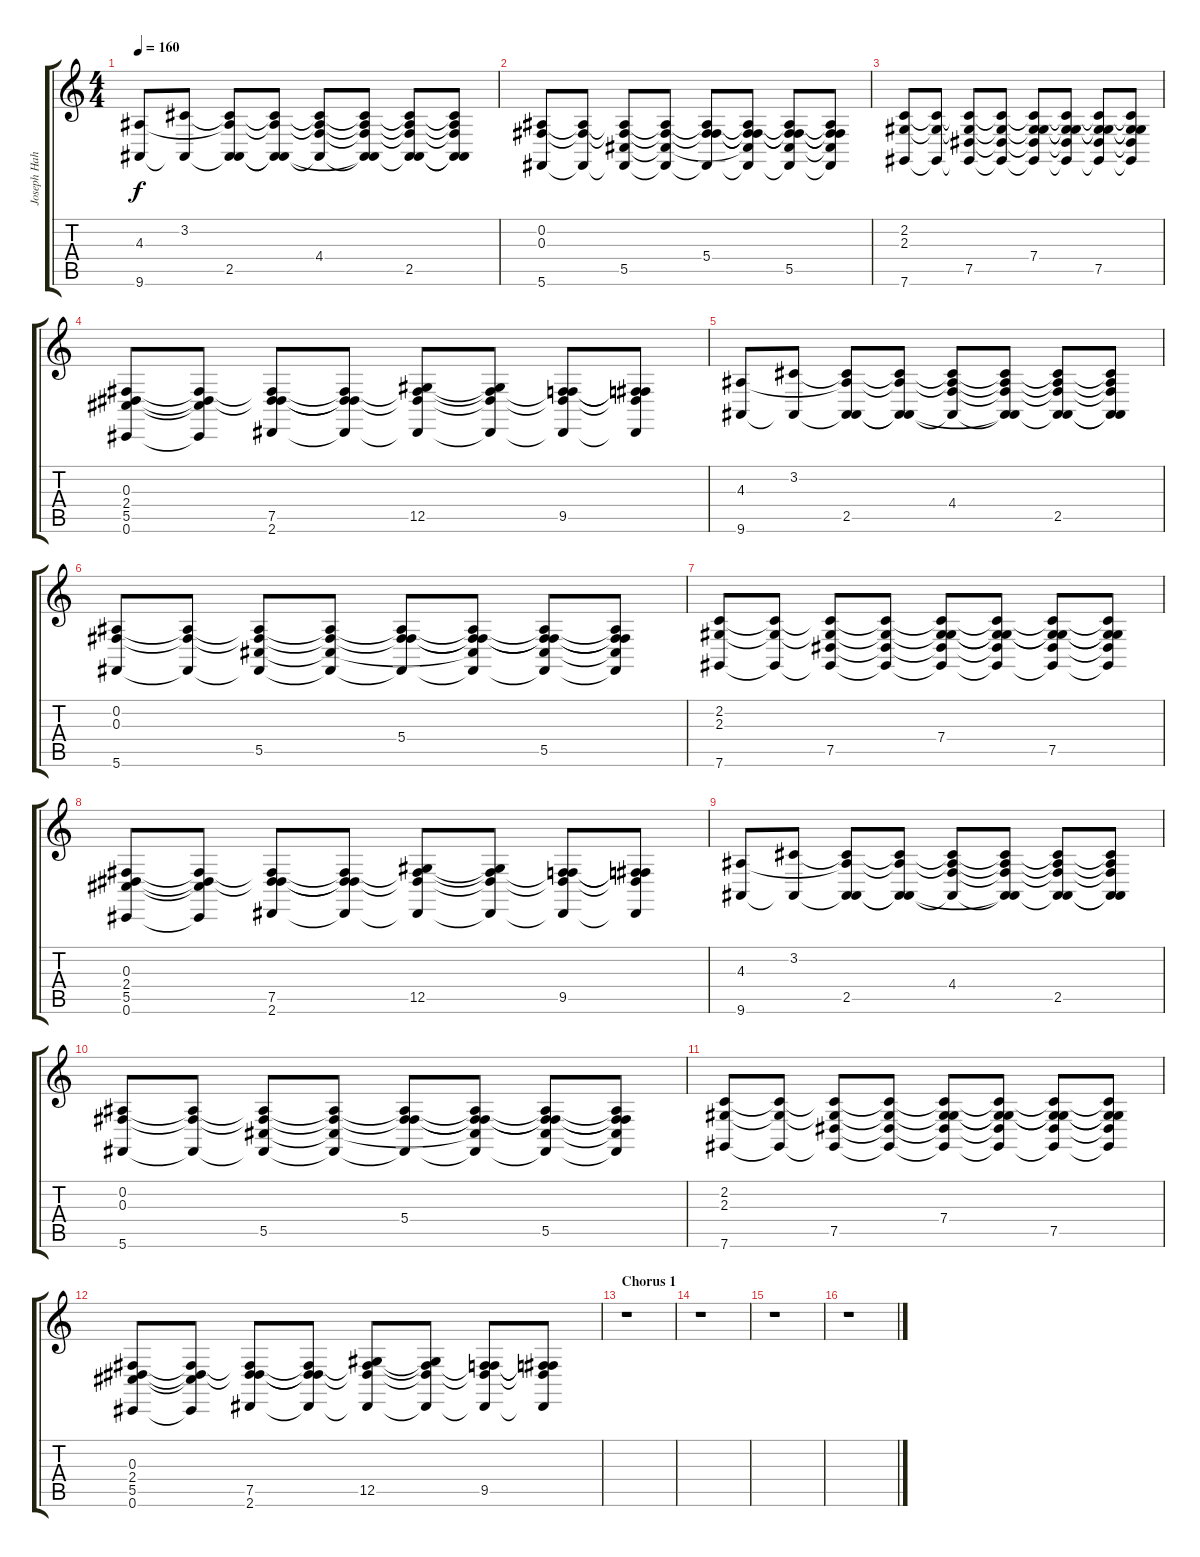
\track ("Joseph Hahn (Sampler 2)" "Joseph Hah") {instrument pad2warm}
\staff {score tabs}
\tuning (Eb4 Bb3 Gb3 Db3 Ab2 Db2) {hide}
\ts (4 4)
\tempo 160
\clef g2
\ks c
(4.3 9.6).8{dy f} (3.2 9.6{t}).8 (3.2{t} 4.3{t} 2.5 9.6{t}).8 (3.2{t} 4.3{t} 2.5{t} 9.6{t}).8 (3.2{t} 4.3{t} 4.4 9.6{t}).8 (3.2{t} 4.3{t} 4.4{t} 2.5{t} 9.6{t}).8 (3.2{t} 4.3{t} 4.4{t} 2.5 9.6{t}).8 (3.2{t} 4.3{t} 4.4{t} 2.5{t} 9.6{t}).8 |
(0.2 0.3 5.6).8 (0.2{t} 0.3{t} 5.6{t}).8 (0.2{t} 0.3{t} 5.5 5.6{t}).8 (0.2{t} 0.3{t} 5.5{t} 5.6{t}).8 (0.2{t} 0.3{t} 5.4 5.6{t}).8 (0.2{t} 0.3{t} 5.4{t} 5.5{t} 5.6{t}).8 (0.2{t} 0.3{t} 5.4{t} 5.5 5.6{t}).8 (0.2{t} 0.3{t} 5.4{t} 5.5{t} 5.6{t}).8 |
(2.2 2.3 7.6).8 (2.2{t} 2.3{t} 7.6{t}).8 (2.2{t} 2.3{t} 7.5 7.6{t}).8 (2.2{t} 2.3{t} 7.5{t} 7.6{t}).8 (2.2{t} 2.3{t} 7.4 7.5{t} 7.6{t}).8 (2.2{t} 2.3{t} 7.4{t} 7.5{t} 7.6{t}).8 (2.2{t} 2.3{t} 7.4{t} 7.5 7.6{t}).8 (2.2{t} 2.3{t} 7.4{t} 7.5{t} 7.6{t}).8 |
(0.3 2.4 5.5 0.6).8 (0.3{t} 2.4{t} 5.5{t} 0.6{t}).8 (0.3{t} 2.4{t} 7.5 2.6).8 (0.3{t} 2.4{t} 7.5{t} 2.6{t}).8 (0.3{t} 2.4{t} 12.5 2.6{t}).8 (0.3{t} 2.4{t} 12.5{t} 2.6{t}).8 (0.3{t} 2.4{t} 9.5 2.6{t}).8 (0.3{t} 2.4{t} 9.5{t} 2.6{t}).8 |
(4.3 9.6).8 (3.2 9.6{t}).8 (3.2{t} 4.3{t} 2.5 9.6{t}).8 (3.2{t} 4.3{t} 2.5{t} 9.6{t}).8 (3.2{t} 4.3{t} 4.4 9.6{t}).8 (3.2{t} 4.3{t} 4.4{t} 2.5{t} 9.6{t}).8 (3.2{t} 4.3{t} 4.4{t} 2.5 9.6{t}).8 (3.2{t} 4.3{t} 4.4{t} 2.5{t} 9.6{t}).8 |
(0.2 0.3 5.6).8 (0.2{t} 0.3{t} 5.6{t}).8 (0.2{t} 0.3{t} 5.5 5.6{t}).8 (0.2{t} 0.3{t} 5.5{t} 5.6{t}).8 (0.2{t} 0.3{t} 5.4 5.6{t}).8 (0.2{t} 0.3{t} 5.4{t} 5.5{t} 5.6{t}).8 (0.2{t} 0.3{t} 5.4{t} 5.5 5.6{t}).8 (0.2{t} 0.3{t} 5.4{t} 5.5{t} 5.6{t}).8 |
(2.2 2.3 7.6).8 (2.2{t} 2.3{t} 7.6{t}).8 (2.2{t} 2.3{t} 7.5 7.6{t}).8 (2.2{t} 2.3{t} 7.5{t} 7.6{t}).8 (2.2{t} 2.3{t} 7.4 7.5{t} 7.6{t}).8 (2.2{t} 2.3{t} 7.4{t} 7.5{t} 7.6{t}).8 (2.2{t} 2.3{t} 7.4{t} 7.5 7.6{t}).8 (2.2{t} 2.3{t} 7.4{t} 7.5{t} 7.6{t}).8 |
(0.3 2.4 5.5 0.6).8 (0.3{t} 2.4{t} 5.5{t} 0.6{t}).8 (0.3{t} 2.4{t} 7.5 2.6).8 (0.3{t} 2.4{t} 7.5{t} 2.6{t}).8 (0.3{t} 2.4{t} 12.5 2.6{t}).8 (0.3{t} 2.4{t} 12.5{t} 2.6{t}).8 (0.3{t} 2.4{t} 9.5 2.6{t}).8 (0.3{t} 2.4{t} 9.5{t} 2.6{t}).8 |
(4.3 9.6).8 (3.2 9.6{t}).8 (3.2{t} 4.3{t} 2.5 9.6{t}).8 (3.2{t} 4.3{t} 2.5{t} 9.6{t}).8 (3.2{t} 4.3{t} 4.4 9.6{t}).8 (3.2{t} 4.3{t} 4.4{t} 2.5{t} 9.6{t}).8 (3.2{t} 4.3{t} 4.4{t} 2.5 9.6{t}).8 (3.2{t} 4.3{t} 4.4{t} 2.5{t} 9.6{t}).8 |
(0.2 0.3 5.6).8 (0.2{t} 0.3{t} 5.6{t}).8 (0.2{t} 0.3{t} 5.5 5.6{t}).8 (0.2{t} 0.3{t} 5.5{t} 5.6{t}).8 (0.2{t} 0.3{t} 5.4 5.6{t}).8 (0.2{t} 0.3{t} 5.4{t} 5.5{t} 5.6{t}).8 (0.2{t} 0.3{t} 5.4{t} 5.5 5.6{t}).8 (0.2{t} 0.3{t} 5.4{t} 5.5{t} 5.6{t}).8 |
(2.2 2.3 7.6).8 (2.2{t} 2.3{t} 7.6{t}).8 (2.2{t} 2.3{t} 7.5 7.6{t}).8 (2.2{t} 2.3{t} 7.5{t} 7.6{t}).8 (2.2{t} 2.3{t} 7.4 7.5{t} 7.6{t}).8 (2.2{t} 2.3{t} 7.4{t} 7.5{t} 7.6{t}).8 (2.2{t} 2.3{t} 7.4{t} 7.5 7.6{t}).8 (2.2{t} 2.3{t} 7.4{t} 7.5{t} 7.6{t}).8 |
(0.3 2.4 5.5 0.6).8 (0.3{t} 2.4{t} 5.5{t} 0.6{t}).8 (0.3{t} 2.4{t} 7.5 2.6).8 (0.3{t} 2.4{t} 7.5{t} 2.6{t}).8 (0.3{t} 2.4{t} 12.5 2.6{t}).8 (0.3{t} 2.4{t} 12.5{t} 2.6{t}).8 (0.3{t} 2.4{t} 9.5 2.6{t}).8 (0.3{t} 2.4{t} 9.5{t} 2.6{t}).8 |
\section ("" "Chorus 1")
r.1 |
r.1 |
r.1 |
r.1
